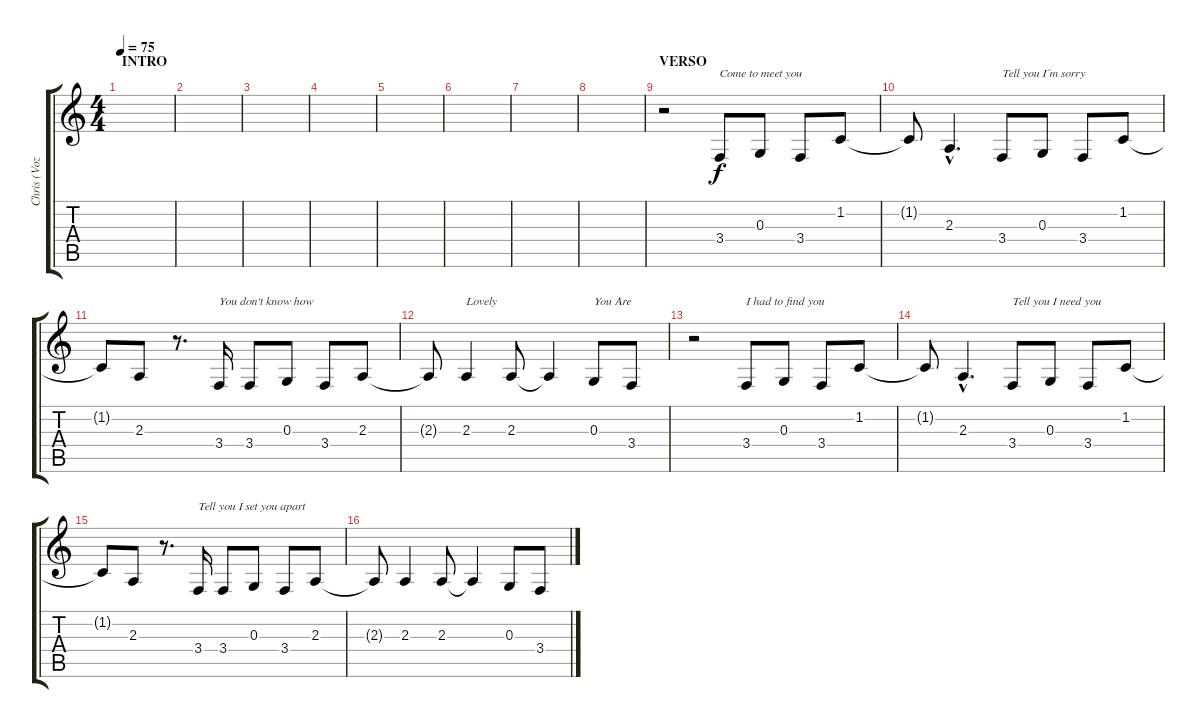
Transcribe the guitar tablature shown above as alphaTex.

\track ("Chris (Voz)" "Chris (Voz") {instrument accordion}
\staff {score tabs}
\tuning (E4 B3 G3 D3 A2 E2) {hide}
\ts (4 4)
\section ("" "INTRO")
\tempo 75
\clef g2
\ks c
|
|
|
|
|
|
|
|
\section ("" "VERSO")
r.2 3.4.8{txt "Come to meet you"} 0.3.8 3.4.8 1.2.8 |
1.2{t}.8 2.3{hac}.4{d} 3.4.8{txt "Tell you I´m sorry"} 0.3.8 3.4.8 1.2.8 |
1.2{t}.8 2.3.8 r.8{d} 3.4.16{txt "You don't know how "} 3.4.8 0.3.8 3.4.8 2.3.8 |
2.3{t}.8 2.3.4{txt "Lovely"} 2.3.8 2.3{t}.4 0.3.8{txt "You Are"} 3.4.8 |
r.2 3.4.8{txt "I had to find you"} 0.3.8 3.4.8 1.2.8 |
1.2{t}.8 2.3{hac}.4{d} 3.4.8{txt "Tell you I need you"} 0.3.8 3.4.8 1.2.8 |
1.2{t}.8 2.3.8 r.8{d} 3.4.16{txt "Tell you I set you apart"} 3.4.8 0.3.8 3.4.8 2.3.8 |
2.3{t}.8 2.3.4 2.3.8 2.3{t}.4 0.3.8 3.4.8
